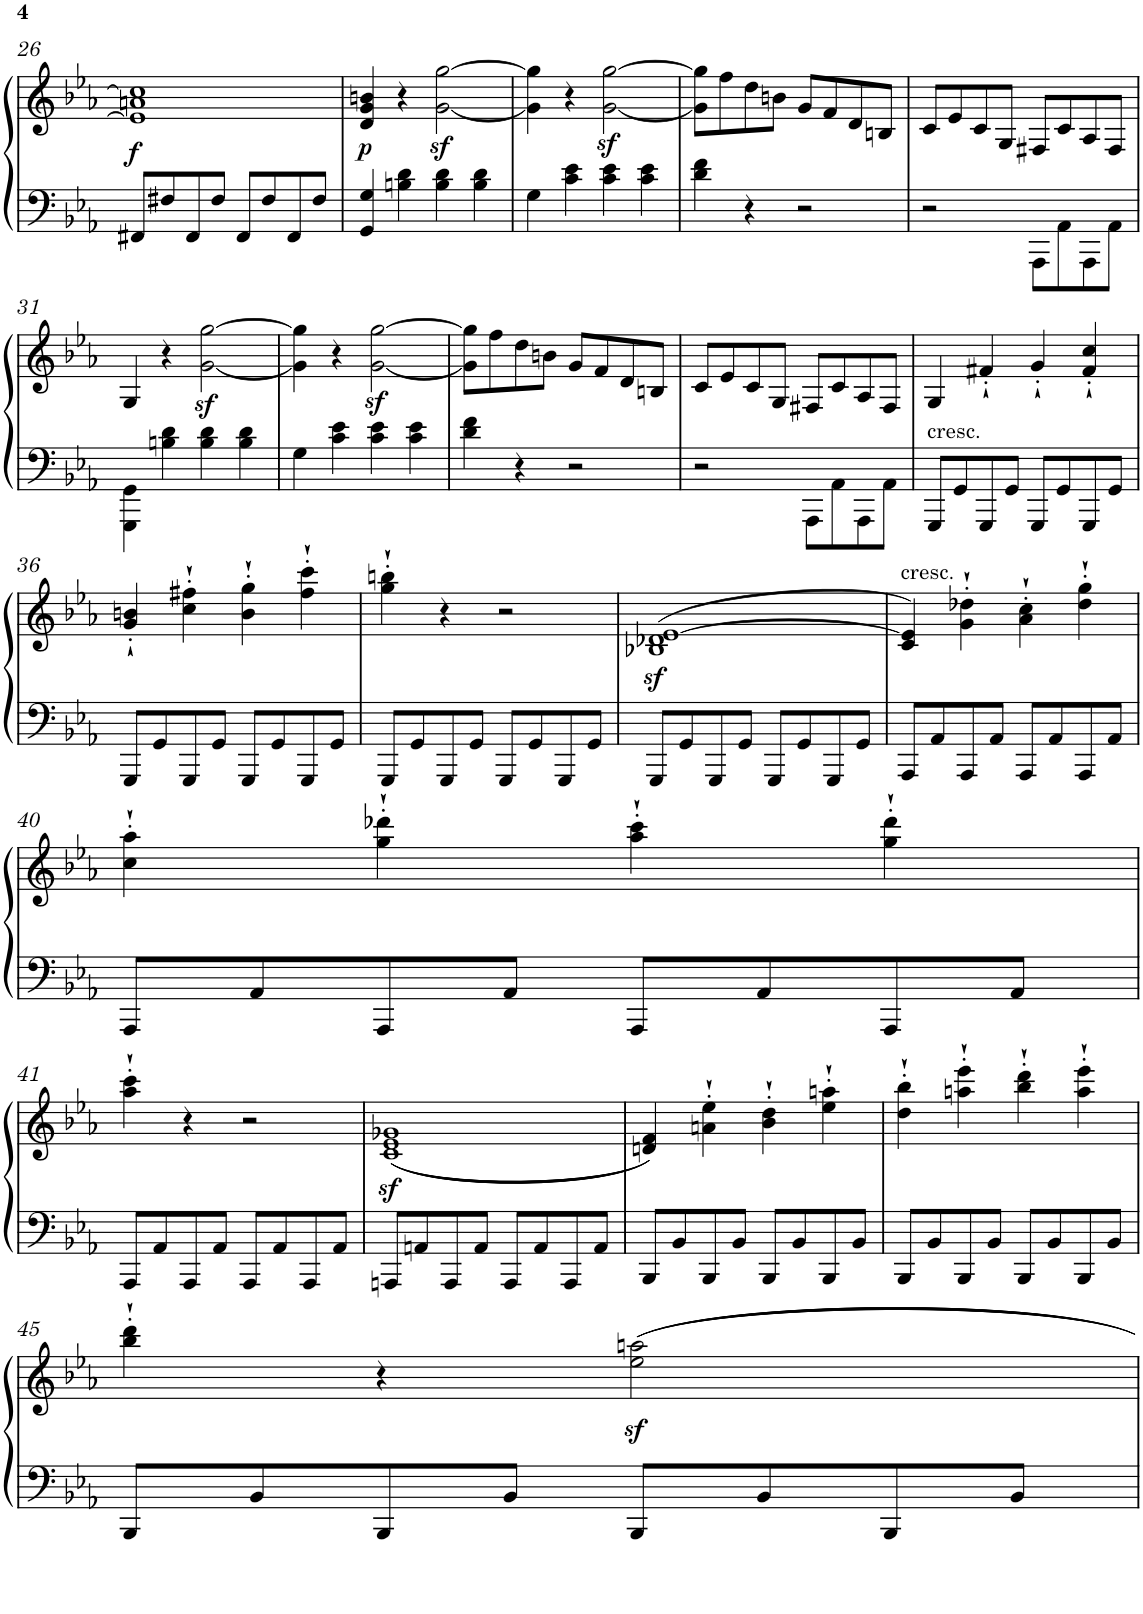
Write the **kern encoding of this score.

**kern	**kern	**dynam
*part1	*part1	*part1
*staff2	*staff1	*staff1/2
*I"Piano	*	*
*I'Pno	*	*
!!LO:PB:g=z
*clefF4	*clefG2	*
*k[b-e-a-]	*k[b-e-a-]	*
*E-:	*E-:	*
*M2/2	*M2/2	*
*met(c|)	*met(c|)	*
=26	=26	=26
*	*^	*
!	!	!	!LO:DY:b
8FF#X/L	1e-] 1cc]	1an	f
8F#X/	.	.	.
8FF#/	.	.	.
8F#/J	.	.	.
8FF#/L	.	.	.
8F#/	.	.	.
8FF#/	.	.	.
8F#/J	.	.	.
*	*v	*v	*
=27	=27	=27
!	!	!LO:DY:b
4GG/ 4G/	4d/ 4g/ 4bn/	p
4Bn\ 4d\	4r	.
4B\ 4d\	[2g\z< [2gg\z<	.
4B\ 4d\	.	.
=28	=28	=28
4G\	4g\] 4gg\]	.
4c\ 4e-\	4r	.
4c\ 4e-\	[2g\z< [2gg\z<	.
4c\ 4e-\	.	.
=29	=29	=29
4d\ 4f\	8g\] 8gg\]L	.
.	8ff\	.
4r	8dd\	.
.	8bn\J	.
2r	8g/L	.
.	8f/	.
.	8d/	.
.	8Bn/J	.
=30	=30	=30
2r	8c/L	.
.	8e-/	.
.	8c/	.
.	8G/J	.
8AAA-\L	8F#X/L	.
8AA-\	8c/	.
8AAA-\	8A-/	.
8AA-\J	8F#/J	.
!!LO:LB:g=z
=31	=31	=31
4GGG\ 4GG\	4G/	.
4Bn\ 4d\	4r	.
4B\ 4d\	[2g\z< [2gg\z<	.
4B\ 4d\	.	.
=32	=32	=32
4G\	4g\] 4gg\]	.
4c\ 4e-\	4r	.
4c\ 4e-\	[2g\z< [2gg\z<	.
4c\ 4e-\	.	.
=33	=33	=33
4d\ 4f\	8g\] 8gg\]L	.
.	8ff\	.
4r	8dd\	.
.	8bn\J	.
2r	8g/L	.
.	8f/	.
.	8d/	.
.	8Bn/J	.
=34	=34	=34
2r	8c/L	.
.	8e-/	.
.	8c/	.
.	8G/J	.
8AAA-\L	8F#X/L	.
8AA-\	8c/	.
8AAA-\	8A-/	.
8AA-\J	8F#/J	.
=35	=35	=35
!LO:TX:a:t=cresc.	!	!
8GGG/L	4G/	.
8GG/	.	.
8GGG/	4f#X'`/	.
8GG/J	.	.
8GGG/L	4g'`/	.
8GG/	.	.
8GGG/	4f#/'` 4cc/'`	.
8GG/J	.	.
!!LO:LB:g=z
=36	=36	=36
8GGG/L	4g/'` 4bn/'`	.
8GG/	.	.
8GGG/	4cc\'` 4ff#X\'`	.
8GG/J	.	.
8GGG/L	4b\'` 4gg\'`	.
8GG/	.	.
8GGG/	4ff#\'` 4ccc\'`	.
8GG/J	.	.
=37	=37	=37
8GGG/L	4gg\'` 4bbn\'`	.
8GG/	.	.
8GGG/	4r	.
8GG/J	.	.
8GGG/L	2r	.
8GG/	.	.
8GGG/	.	.
8GG/J	.	.
=38	=38	=38
8GGG/L	(>1B-Xz< 1d-Xz< [1e-z<	.
8GG/	.	.
8GGG/	.	.
8GG/J	.	.
8GGG/L	.	.
8GG/	.	.
8GGG/	.	.
8GG/J	.	.
=39	=39	=39
!	!LO:TX:a:t=cresc.	!
8AAA-/L	4c/ 4e-/])	.
8AA-/	.	.
8AAA-/	4g\'` 4dd-X\'`	.
8AA-/J	.	.
8AAA-/L	4a-\'` 4cc\'`	.
8AA-/	.	.
8AAA-/	4dd-\'` 4gg\'`	.
8AA-/J	.	.
!!LO:LB:g=z
=40	=40	=40
8AAA-/L	4cc\'` 4aa-\'`	.
8AA-/	.	.
8AAA-/	4gg\'` 4ddd-X\'`	.
8AA-/J	.	.
8AAA-/L	4aa-\'` 4ccc\'`	.
8AA-/	.	.
8AAA-/	4gg\'` 4ddd-\'`	.
8AA-/J	.	.
!!LO:LB:g=z
=41	=41	=41
8AAA-/L	4aa-\'` 4ccc\'`	.
8AA-/	.	.
8AAA-/	4r	.
8AA-/J	.	.
8AAA-/L	2r	.
8AA-/	.	.
8AAA-/	.	.
8AA-/J	.	.
=42	=42	=42
8AAAn/L	(<(<1cz< 1e-z< 1g-Xz<	.
8AAn/	.	.
8AAA/	.	.
8AA/J	.	.
8AAA/L	.	.
8AA/	.	.
8AAA/	.	.
8AA/J	.	.
=43	=43	=43
8BBB-/L	4dn/ 4f/))	.
8BB-/	.	.
8BBB-/	4an\'` 4ee-\'`	.
8BB-/J	.	.
8BBB-/L	4b-\'` 4dd\'`	.
8BB-/	.	.
8BBB-/	4ee-\'` 4aan\'`	.
8BB-/J	.	.
=44	=44	=44
8BBB-/L	4dd\'` 4bb-\'`	.
8BB-/	.	.
8BBB-/	4aan\'` 4eee-\'`	.
8BB-/J	.	.
8BBB-/L	4bb-\'` 4ddd\'`	.
8BB-/	.	.
8BBB-/	4aa\'` 4eee-\'`	.
8BB-/J	.	.
!!LO:LB:g=z
=45	=45	=45
8BBB-/L	4bb-\'` 4ddd\'`	.
8BB-/	.	.
8BBB-/	4r	.
8BB-/J	.	.
8BBB-/L	2ee-\z< 2aan\z<	.
8BB-/	.	.
8BBB-/	.	.
8BB-/J	.	.
=	=	=
*-	*-	*-
